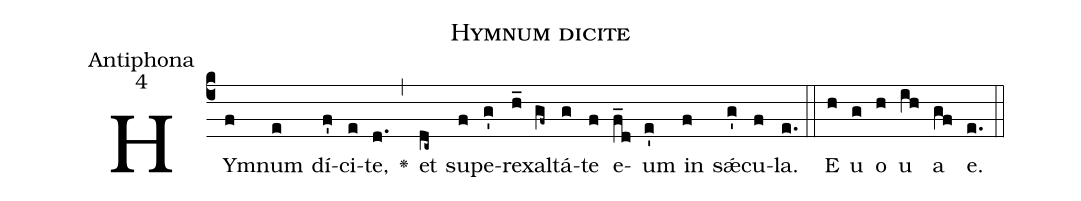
name:Hymnum dicite;
office-part:Antiphona;
mode:4;
%%
(c4)HYm(f)num(e) dí(f')ci(e)te,(d.) <v>\greheightstar</v>(,) et(dc~) su(f)pe(g')re(h_)xal(gf~)tá(g)te(f) e(f_d)um(e') in(f) sǽ(g')cu(f)la.(e.) (::) E(h) u(g) o(h) u(ih) a(gf) e.(e.) (::)
